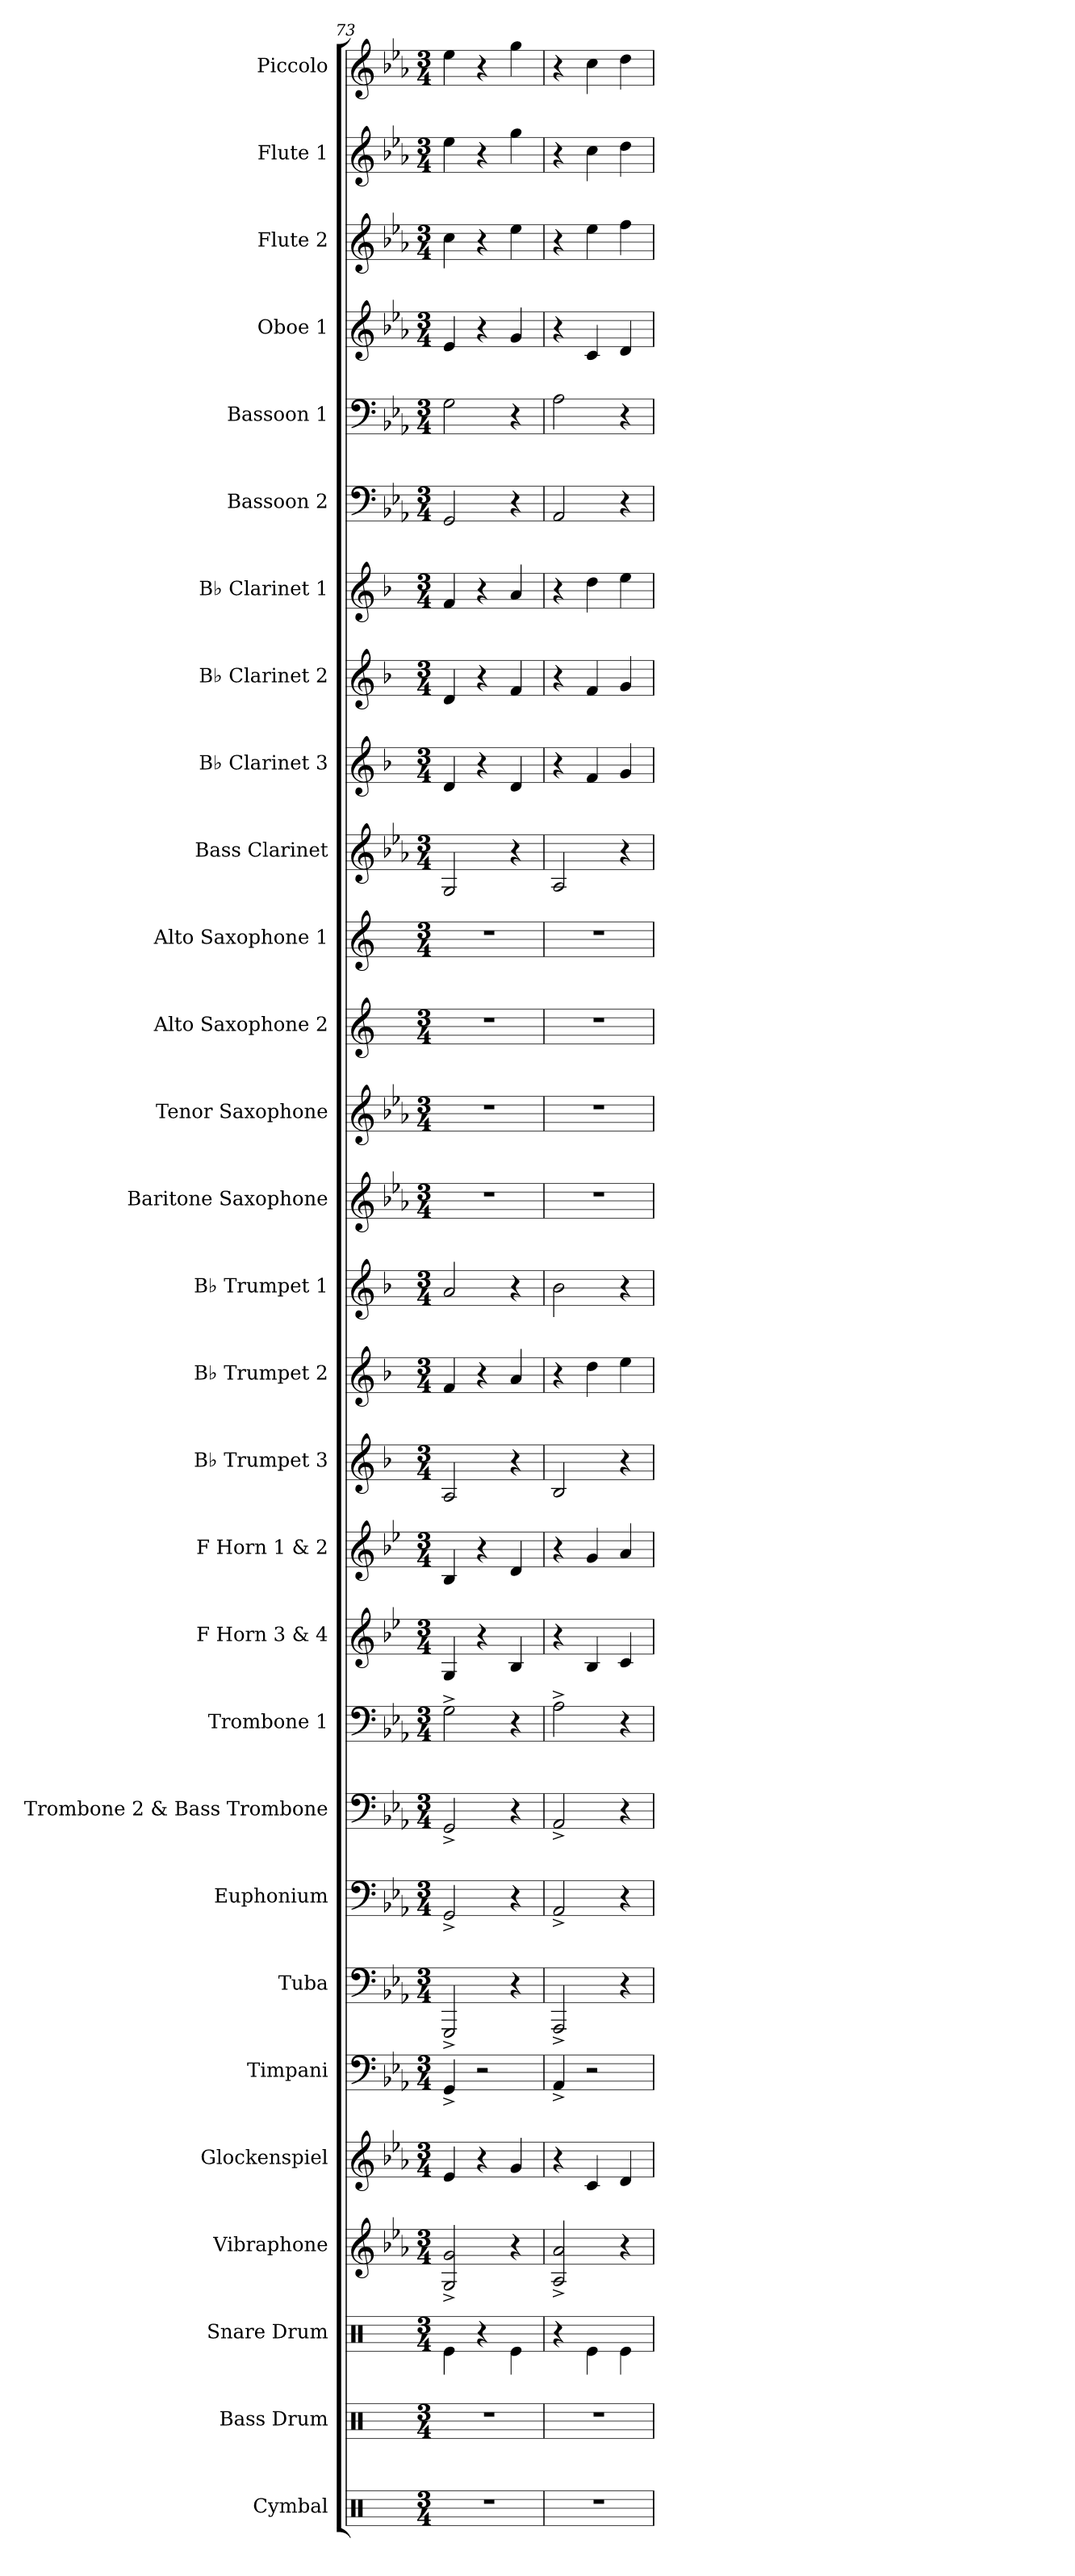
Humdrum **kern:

**kern	**kern	**kern	**kern	**kern	**kern	**kern	**kern	**kern	**kern	**kern	**kern	**kern	**kern	**kern	**kern	**kern	**kern	**kern	**kern	**kern	**kern	**kern	**kern	**kern	**kern	**kern	**kern	**kern
*part29	*part28	*part27	*part26	*part25	*part24	*part23	*part22	*part21	*part20	*part19	*part18	*part17	*part16	*part15	*part14	*part13	*part12	*part11	*part10	*part9	*part8	*part7	*part6	*part5	*part4	*part3	*part2	*part1
*staff29	*staff28	*staff27	*staff26	*staff25	*staff24	*staff23	*staff22	*staff21	*staff20	*staff19	*staff18	*staff17	*staff16	*staff15	*staff14	*staff13	*staff12	*staff11	*staff10	*staff9	*staff8	*staff7	*staff6	*staff5	*staff4	*staff3	*staff2	*staff1
*I"Cymbal	*I"Bass Drum	*I"Snare Drum	*I"Vibraphone	*I"Glockenspiel	*I"Timpani	*I"Tuba	*I"Euphonium	*I"Trombone 2 &amp; Bass Trombone	*I"Trombone 1	*I"F Horn 3 &amp; 4	*I"F Horn 1 &amp; 2	*I"B♭ Trumpet 3	*I"B♭ Trumpet 2	*I"B♭ Trumpet 1	*I"Baritone Saxophone	*I"Tenor Saxophone	*I"Alto Saxophone 2	*I"Alto Saxophone 1	*I"Bass Clarinet	*I"B♭ Clarinet 3	*I"B♭ Clarinet 2	*I"B♭ Clarinet 1	*I"Bassoon 2	*I"Bassoon 1	*I"Oboe 1	*I"Flute 2	*I"Flute 1	*I"Piccolo
*I'Cym.	*I'B. Dr.	*I'Sn. Dr.	*I'Vib.	*I'Glk.	*I'Timp.	*I'Tba.	*I'Euph.	*I'Tbn. 2 B. Tbn.	*I'Tbn. 1	*I'F Hn. 3 4	*I'F Hn. 1 2	*I'B♭ Tpt. 3	*I'B♭ Tpt. 2	*I'B♭ Tpt. 1	*I'Bar. Sax.	*I'T. Sax.	*I'A. Sax. 2	*I'A. Sax. 1	*I'B. Cl.	*I'B♭ Cl. 3	*I'B♭ Cl. 2	*I'B♭ Cl. 1	*I'Bsn. 2	*I'Bsn. 1	*I'Ob. 1	*I'Fl. 2	*I'Fl. 1	*I'Picc.
*clefX	*clefX	*clefX	*clefG2	*clefG2	*clefF4	*clefF4	*clefF4	*clefF4	*clefF4	*clefG2	*clefG2	*clefG2	*clefG2	*clefG2	*clefG2	*clefG2	*clefG2	*clefG2	*clefG2	*clefG2	*clefG2	*clefG2	*clefF4	*clefF4	*clefG2	*clefG2	*clefG2	*clefG2
*	*	*	*	*ITrd-14c-24	*	*	*	*	*	*ITrd4c7	*ITrd4c7	*ITrd1c2	*ITrd1c2	*ITrd1c2	*ITrd12c21	*ITrd8c14	*ITrd5c9	*ITrd5c9	*ITrd8c14	*ITrd1c2	*ITrd1c2	*ITrd1c2	*	*	*	*	*	*ITrd-7c-12
*k[]	*k[]	*k[]	*k[b-e-a-]	*k[b-e-a-]	*k[b-e-a-]	*k[b-e-a-]	*k[b-e-a-]	*k[b-e-a-]	*k[b-e-a-]	*k[b-e-a-]	*k[b-e-a-]	*k[b-e-a-]	*k[b-e-a-]	*k[b-e-a-]	*k[b-e-a-]	*k[b-e-a-]	*k[b-e-a-]	*k[b-e-a-]	*k[b-e-a-]	*k[b-e-a-]	*k[b-e-a-]	*k[b-e-a-]	*k[b-e-a-]	*k[b-e-a-]	*k[b-e-a-]	*k[b-e-a-]	*k[b-e-a-]	*k[b-e-a-]
*M3/4	*M3/4	*M3/4	*M3/4	*M3/4	*M3/4	*M3/4	*M3/4	*M3/4	*M3/4	*M3/4	*M3/4	*M3/4	*M3/4	*M3/4	*M3/4	*M3/4	*M3/4	*M3/4	*M3/4	*M3/4	*M3/4	*M3/4	*M3/4	*M3/4	*M3/4	*M3/4	*M3/4	*M3/4
=73	=73	=73	=73	=73	=73	=73	=73	=73	=73	=73	=73	=73	=73	=73	=73	=73	=73	=73	=73	=73	=73	=73	=73	=73	=73	=73	=73	=73
2.r	2.r	4Re\	2G/^ 2g/^	4eee-/	4GG^/	2GGG^/	2GG^/	2GG^/	2G^\	4C/	4E-/	2G/	4e-/	2g/	2.r	2.r	2.r	2.r	2GG/	4c/	4c/	4e-/	2GG/	2G\	4e-/	4cc\	4ee-\	4eee-\
.	.	4r	.	4r	2r	.	.	.	.	4r	4r	.	4r	.	.	.	.	.	.	4r	4r	4r	.	.	4r	4r	4r	4r
.	.	4Re\	4r	4ggg/	.	4r	4r	4r	4r	4E-/	4G/	4r	4g/	4r	.	.	.	.	4r	4c/	4e-/	4g/	4r	4r	4g/	4ee-\	4gg\	4ggg\
=74	=74	=74	=74	=74	=74	=74	=74	=74	=74	=74	=74	=74	=74	=74	=74	=74	=74	=74	=74	=74	=74	=74	=74	=74	=74	=74	=74	=74
2.r	2.r	4r	2A-/^ 2a-/^	4r	4AA-^/	2AAA-^/	2AA-^/	2AA-^/	2A-^\	4r	4r	2A-/	4r	2a-\	2.r	2.r	2.r	2.r	2AA-/	4r	4r	4r	2AA-/	2A-\	4r	4r	4r	4r
.	.	4Re\	.	4ccc/	2r	.	.	.	.	4E-/	4c/	.	4cc\	.	.	.	.	.	.	4e-/	4e-/	4cc\	.	.	4c/	4ee-\	4cc\	4ccc\
.	.	4Re\	4r	4ddd/	.	4r	4r	4r	4r	4F/	4d/	4r	4dd\	4r	.	.	.	.	4r	4f/	4f/	4dd\	4r	4r	4d/	4ff\	4dd\	4ddd\
=	=	=	=	=	=	=	=	=	=	=	=	=	=	=	=	=	=	=	=	=	=	=	=	=	=	=	=	=
*-	*-	*-	*-	*-	*-	*-	*-	*-	*-	*-	*-	*-	*-	*-	*-	*-	*-	*-	*-	*-	*-	*-	*-	*-	*-	*-	*-	*-
